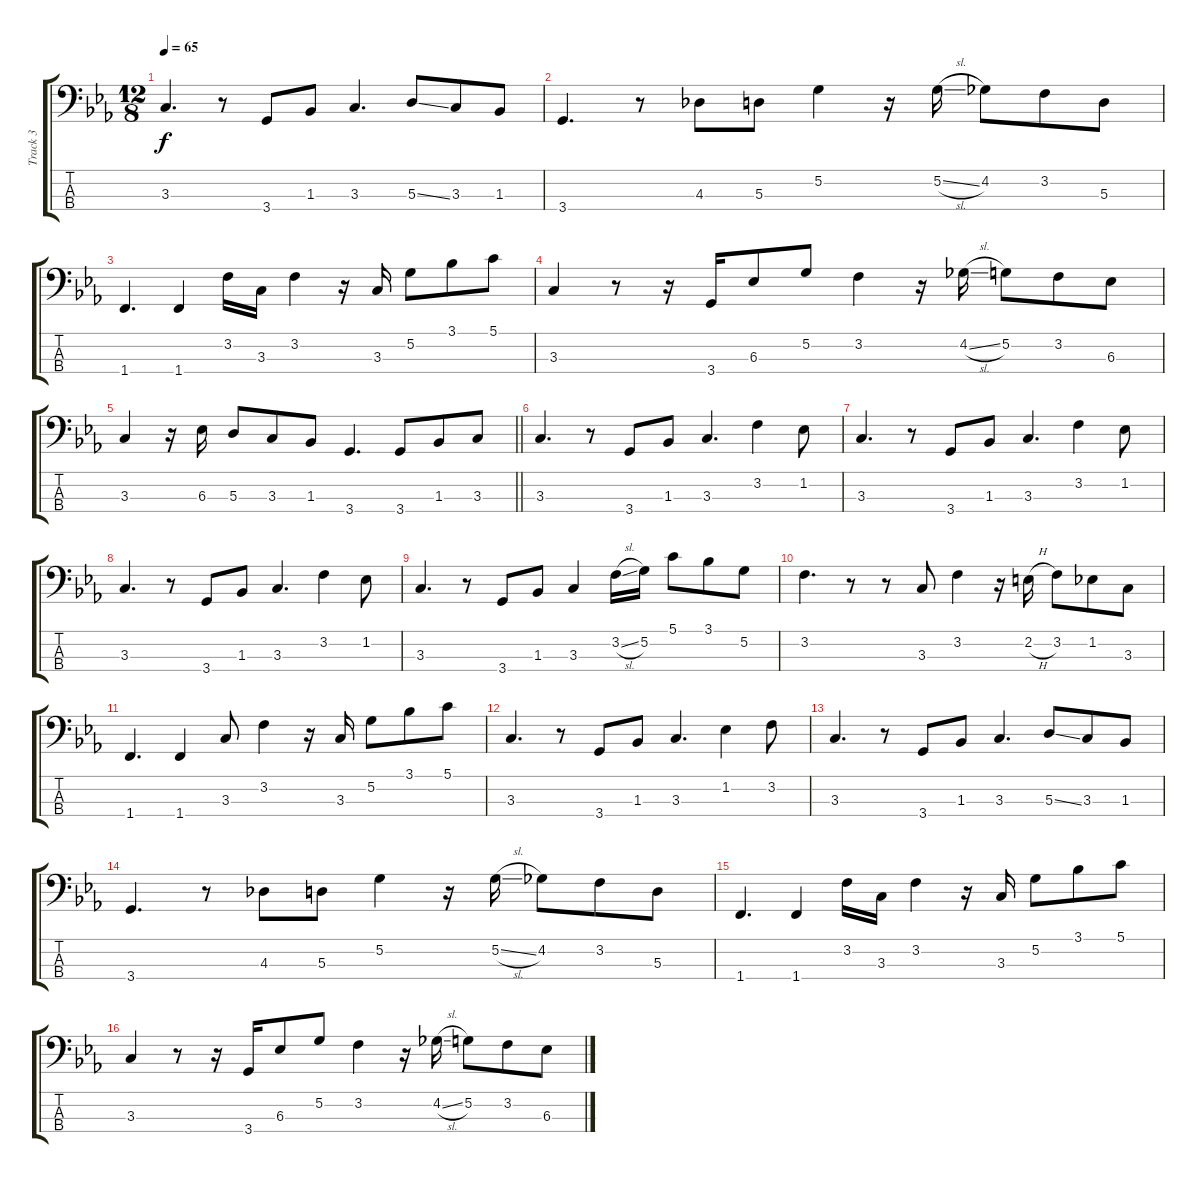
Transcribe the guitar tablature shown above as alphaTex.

\track ("Track 3" "Track 3") {instrument electricbassfinger}
\staff {score tabs}
\tuning (G2 D2 A1 E1) {hide}
\ts (12 8)
\tempo 65
\clef f4
\ks cminor
3.3.4{d dy f} r.8 3.4.8 1.3.8 3.3.4{d} 5.3{ss}.8 3.3.8 1.3.8 |
3.4.4{d} r.8 4.3.8 5.3.8 5.2.4 r.16 5.2{sl}.16 4.2.8 3.2.8 5.3.8 |
1.4.4{d} 1.4.4 3.2.16 3.3.16 3.2.4 r.16 3.3.16 5.2.8 3.1.8 5.1.8 |
3.3.4 r.8 r.16 3.4.16 6.3.8 5.2.8 3.2.4 r.16 4.2{sl}.16 5.2.8 3.2.8 6.3.8 |
\barLineRight lightlight
3.3.4 r.16 6.3.16 5.3.8 3.3.8 1.3.8 3.4.4{d} 3.4.8 1.3.8 3.3.8 |
3.3.4{d} r.8 3.4.8 1.3.8 3.3.4{d} 3.2.4 1.2.8 |
3.3.4{d} r.8 3.4.8 1.3.8 3.3.4{d} 3.2.4 1.2.8 |
3.3.4{d} r.8 3.4.8 1.3.8 3.3.4{d} 3.2.4 1.2.8 |
3.3.4{d} r.8 3.4.8 1.3.8 3.3.4 3.2{sl}.16 5.2.16 5.1.8 3.1.8 5.2.8 |
3.2.4{d} r.8 r.8 3.3.8 3.2.4 r.16 2.2{h}.16 3.2.8 1.2.8 3.3.8 |
1.4.4{d} 1.4.4 3.3.8 3.2.4 r.16 3.3.16 5.2.8 3.1.8 5.1.8 |
3.3.4{d} r.8 3.4.8 1.3.8 3.3.4{d} 1.2.4 3.2.8 |
3.3.4{d} r.8 3.4.8 1.3.8 3.3.4{d} 5.3{ss}.8 3.3.8 1.3.8 |
3.4.4{d} r.8 4.3.8 5.3.8 5.2.4 r.16 5.2{sl}.16 4.2.8 3.2.8 5.3.8 |
1.4.4{d} 1.4.4 3.2.16 3.3.16 3.2.4 r.16 3.3.16 5.2.8 3.1.8 5.1.8 |
3.3.4 r.8 r.16 3.4.16 6.3.8 5.2.8 3.2.4 r.16 4.2{sl}.16 5.2.8 3.2.8 6.3.8
